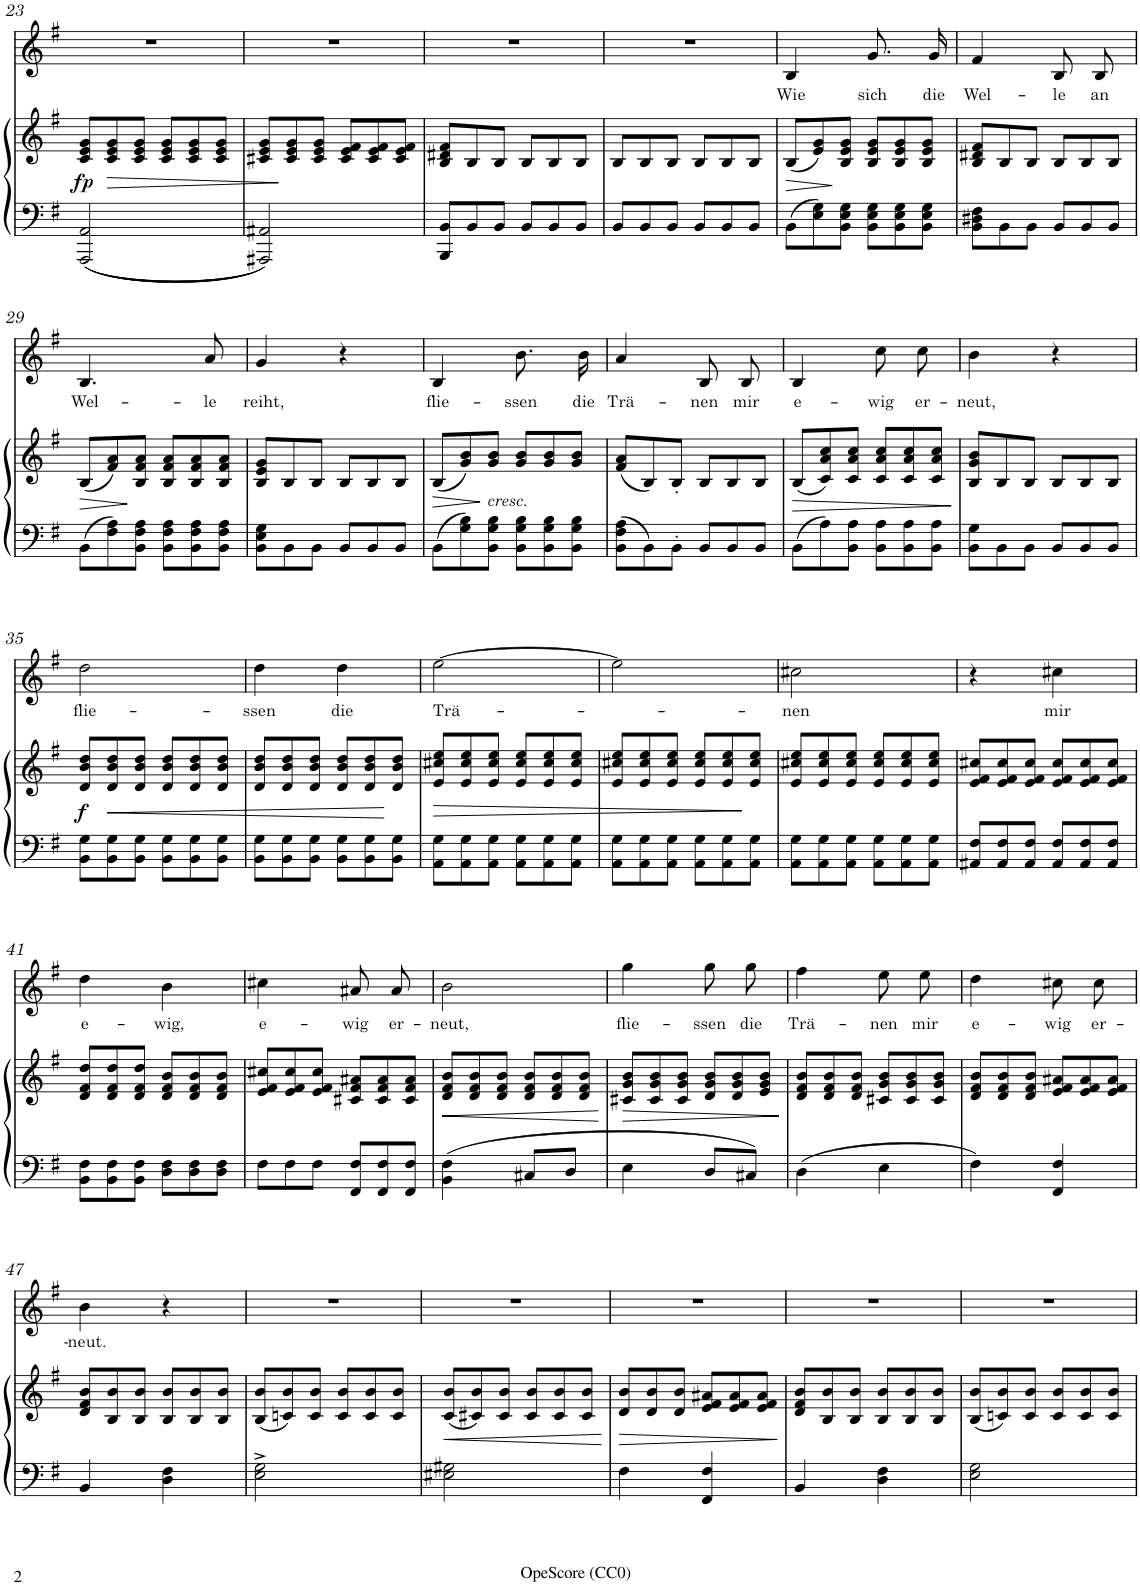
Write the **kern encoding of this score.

**kern	**kern	**dynam	**kern	**text
*part2	*part2	*part2	*part1	*part1
*staff3	*staff2	*staff2/3	*staff1	*staff1
*I"Piano	*	*	*I"Voice	*
*I'Pno	*	*	*	*
!!LO:PB:g=z
*clefF4	*clefG2	*	*clefG2	*
*k[f#]	*k[f#]	*	*k[f#]	*
*M2/4	*M2/4	*	*M2/4	*
*	*Xbrackettup	*	*	*
=23	=23	=23	=23	=23
!	!	!LO:DY:b	!	!
2AAA/ 2AA/	12c/ 12e/ 12g/L	fp	2r	.
!	!	!LO:HP:b	!	!
.	12c/ 12e/ 12g/	>	.	.
.	12c/ 12e/ 12g/J	.	.	.
.	12c/ 12e/ 12g/L	.	.	.
.	12c/ 12e/ 12g/	.	.	.
.	12c/ 12e/ 12g/J	.	.	.
=24	=24	=24	=24	=24
2AAA#X/ 2AA#X/	12c#X/ 12e/ 12g/L	.	2r	.
.	12c#/ 12e/ 12g/	]	.	.
.	12c#/ 12e/ 12g/J	.	.	.
.	12c#/ 12e/ 12f#/L	.	.	.
.	12c#/ 12e/ 12f#/	.	.	.
.	12c#/ 12e/ 12f#/J	.	.	.
=25	=25	=25	=25	=25
*Xbrackettup	*	*	*	*
12BBB/ 12BB/L	12B/ 12d#X/ 12f#/L	.	2r	.
12BB/	12B/	.	.	.
12BB/J	12B/J	.	.	.
12BB/L	12B/L	.	.	.
12BB/	12B/	.	.	.
12BB/J	12B/J	.	.	.
=26	=26	=26	=26	=26
12BB/L	12B/L	.	2r	.
12BB/	12B/	.	.	.
12BB/J	12B/J	.	.	.
12BB/L	12B/L	.	.	.
12BB/	12B/	.	.	.
12BB/J	12B/J	.	.	.
=27	=27	=27	=27	=27
!	!	!LO:HP:b	!	!LO:LY:b
12BB\L	(12B/L	>	4B/	Wie
12E\ 12G\	12e/ 12g/)	.	.	.
12BB\ 12E\ 12G\J	12B/ 12e/ 12g/J	]	.	.
!	!	!	!	!LO:LY:b
12BB\ 12E\ 12G\L	12B/ 12e/ 12g/L	.	8.g/L	sich
12BB\ 12E\ 12G\	12B/ 12e/ 12g/	.	.	.
12BB\ 12E\ 12G\J	12B/ 12e/ 12g/J	.	.	.
!	!	!	!	!LO:LY:b
.	.	.	16g/Jk	die
=28	=28	=28	=28	=28
!	!	!	!	!LO:LY:b
12BB\ 12D#X\ 12F#\L	12B/ 12d#X/ 12f#/L	.	4f#/	Wel-
12BB\	12B/	.	.	.
12BB\J	12B/J	.	.	.
!	!	!	!	!LO:LY:b
12BB/L	12B/L	.	8B/L	-le
12BB/	12B/	.	.	.
!	!	!	!	!LO:LY:b
.	.	.	8B/J	an
12BB/J	12B/J	.	.	.
!!LO:LB:g=z
=29	=29	=29	=29	=29
!	!	!LO:HP:b	!	!LO:LY:b
12BB\L	(12B/L	>	4.B/	Wel-
12F#\ 12A\	12f#/ 12a/)	.	.	.
12BB\ 12F#\ 12A\J	12B/ 12f#/ 12a/J	]	.	.
12BB\ 12F#\ 12A\L	12B/ 12f#/ 12a/L	.	.	.
12BB\ 12F#\ 12A\	12B/ 12f#/ 12a/	.	.	.
!	!	!	!	!LO:LY:b
.	.	.	8a/	-le
12BB\ 12F#\ 12A\J	12B/ 12f#/ 12a/J	.	.	.
=30	=30	=30	=30	=30
!	!	!	!	!LO:LY:b
12BB\ 12E\ 12G\L	12B/ 12e/ 12g/L	.	4g/	reiht,
12BB\	12B/	.	.	.
12BB\J	12B/J	.	.	.
12BB/L	12B/L	.	4r	.
12BB/	12B/	.	.	.
12BB/J	12B/J	.	.	.
=31	=31	=31	=31	=31
!	!	!LO:HP:b	!	!LO:LY:b
12BB\L	(12B/L	>	4B/	flie-
12G\ 12B\	12g/ 12b/)	.	.	.
!	!LO:TX:b:i:t=cresc.	!	!	!
12BB\ 12G\ 12B\J	12g/ 12b/J	]	.	.
!	!	!	!	!LO:LY:b
12BB\ 12G\ 12B\L	12g/ 12b/L	.	8.b\L	-ssen
12BB\ 12G\ 12B\	12g/ 12b/	.	.	.
12BB\ 12G\ 12B\J	12g/ 12b/J	.	.	.
!	!	!	!	!LO:LY:b
.	.	.	16b\Jk	die
=32	=32	=32	=32	=32
!	!	!	!	!LO:LY:b
12BB\ 12F#\ 12A\L	(12f#/ 12a/L	.	4a/	Trä-
12BB\	12B/)	.	.	.
12BB'\J	12B'/J	.	.	.
!	!	!	!	!LO:LY:b
12BB/L	12B/L	.	8B/L	-nen
12BB/	12B/	.	.	.
!	!	!	!	!LO:LY:b
.	.	.	8B/J	mir
12BB/J	12B/J	.	.	.
=33	=33	=33	=33	=33
!	!	!LO:HP:b	!	!LO:LY:b
12BB\L	(12B/L	>	4B/	e-
12A\	12c/ 12a/ 12cc/)	.	.	.
12BB\ 12A\J	12c/ 12a/ 12cc/J	.	.	.
!	!	!	!	!LO:LY:b
12BB\ 12A\L	12c/ 12a/ 12cc/L	.	8cc\L	-wig
12BB\ 12A\	12c/ 12a/ 12cc/	.	.	.
!	!	!	!	!LO:LY:b
.	.	.	8cc\J	er-
12BB\ 12A\J	12c/ 12a/ 12cc/J	.	.	.
.	.	]	.	.
=34	=34	=34	=34	=34
!	!	!	!	!LO:LY:b
12BB\ 12G\L	12B/ 12g/ 12b/L	.	4b\	-neut,
12BB\	12B/	.	.	.
12BB\J	12B/J	.	.	.
12BB/L	12B/L	.	4r	.
12BB/	12B/	.	.	.
12BB/J	12B/J	.	.	.
!!LO:LB:g=z
=35	=35	=35	=35	=35
!	!	!LO:DY:b	!	!LO:LY:b
12BB\ 12G\L	12d/ 12b/ 12dd/L	f	2dd\	flie-
!	!	!LO:HP:b	!	!
12BB\ 12G\	12d/ 12b/ 12dd/	<	.	.
12BB\ 12G\J	12d/ 12b/ 12dd/J	.	.	.
12BB\ 12G\L	12d/ 12b/ 12dd/L	.	.	.
12BB\ 12G\	12d/ 12b/ 12dd/	.	.	.
12BB\ 12G\J	12d/ 12b/ 12dd/J	.	.	.
=36	=36	=36	=36	=36
!	!	!	!	!LO:LY:b
12BB\ 12G\L	12d/ 12b/ 12dd/L	.	4dd\	-ssen
12BB\ 12G\	12d/ 12b/ 12dd/	.	.	.
12BB\ 12G\J	12d/ 12b/ 12dd/J	.	.	.
!	!	!	!	!LO:LY:b
12BB\ 12G\L	12d/ 12b/ 12dd/L	.	4dd\	die
12BB\ 12G\	12d/ 12b/ 12dd/	.	.	.
12BB\ 12G\J	12d/ 12b/ 12dd/J	[	.	.
=37	=37	=37	=37	=37
!	!	!LO:HP:b	!	!LO:LY:b
12AA\ 12G\L	12e/ 12cc#X/ 12ee/L	>	[2ee\	Trä-
12AA\ 12G\	12e/ 12cc#/ 12ee/	.	.	.
12AA\ 12G\J	12e/ 12cc#/ 12ee/J	.	.	.
12AA\ 12G\L	12e/ 12cc#/ 12ee/L	.	.	.
12AA\ 12G\	12e/ 12cc#/ 12ee/	.	.	.
12AA\ 12G\J	12e/ 12cc#/ 12ee/J	.	.	.
=38	=38	=38	=38	=38
12AA\ 12G\L	12e/ 12cc#X/ 12ee/L	.	2ee\]	.
12AA\ 12G\	12e/ 12cc#/ 12ee/	.	.	.
12AA\ 12G\J	12e/ 12cc#/ 12ee/J	.	.	.
12AA\ 12G\L	12e/ 12cc#/ 12ee/L	.	.	.
12AA\ 12G\	12e/ 12cc#/ 12ee/	.	.	.
12AA\ 12G\J	12e/ 12cc#/ 12ee/J	]	.	.
=39	=39	=39	=39	=39
!	!	!	!	!LO:LY:b
12AA\ 12G\L	12e/ 12cc#X/ 12ee/L	.	2cc#X\	-nen
12AA\ 12G\	12e/ 12cc#/ 12ee/	.	.	.
12AA\ 12G\J	12e/ 12cc#/ 12ee/J	.	.	.
12AA\ 12G\L	12e/ 12cc#/ 12ee/L	.	.	.
12AA\ 12G\	12e/ 12cc#/ 12ee/	.	.	.
12AA\ 12G\J	12e/ 12cc#/ 12ee/J	.	.	.
=40	=40	=40	=40	=40
12AA#X/ 12F#/L	12e/ 12f#/ 12cc#X/L	.	4r	.
12AA#/ 12F#/	12e/ 12f#/ 12cc#/	.	.	.
12AA#/ 12F#/J	12e/ 12f#/ 12cc#/J	.	.	.
!	!	!	!	!LO:LY:b
12AA#/ 12F#/L	12e/ 12f#/ 12cc#/L	.	4cc#X\	mir
12AA#/ 12F#/	12e/ 12f#/ 12cc#/	.	.	.
12AA#/ 12F#/J	12e/ 12f#/ 12cc#/J	.	.	.
!!LO:LB:g=z
=41	=41	=41	=41	=41
!	!	!	!	!LO:LY:b
12BB\ 12F#\L	12d/ 12f#/ 12dd/L	.	4dd\	e-
12BB\ 12F#\	12d/ 12f#/ 12dd/	.	.	.
12BB\ 12F#\J	12d/ 12f#/ 12dd/J	.	.	.
!	!	!	!	!LO:LY:b
12D\ 12F#\L	12d/ 12f#/ 12b/L	.	4b\	-wig,
12D\ 12F#\	12d/ 12f#/ 12b/	.	.	.
12D\ 12F#\J	12d/ 12f#/ 12b/J	.	.	.
=42	=42	=42	=42	=42
!	!	!	!	!LO:LY:b
12F#\L	12e/ 12f#/ 12cc#X/L	.	4cc#X\	e-
12F#\	12e/ 12f#/ 12cc#/	.	.	.
12F#\J	12e/ 12f#/ 12cc#/J	.	.	.
!	!	!	!	!LO:LY:b
12FF#/ 12F#/L	12c#X/ 12f#/ 12a#X/L	.	8a#X/L	-wig
12FF#/ 12F#/	12c#/ 12f#/ 12a#/	.	.	.
!	!	!	!	!LO:LY:b
.	.	.	8a#/J	er-
12FF#/ 12F#/J	12c#/ 12f#/ 12a#/J	.	.	.
=43	=43	=43	=43	=43
!	!	!LO:HP:b	!	!LO:LY:b
4BB\ 4F#\	12d/ 12f#/ 12b/L	<	2b\	-neut,
.	12d/ 12f#/ 12b/	.	.	.
.	12d/ 12f#/ 12b/J	.	.	.
8C#X/L	12d/ 12f#/ 12b/L	.	.	.
.	12d/ 12f#/ 12b/	.	.	.
8D/J	.	.	.	.
.	12d/ 12f#/ 12b/J	.	.	.
.	.	[	.	.
=44	=44	=44	=44	=44
!	!	!LO:HP:b	!	!LO:LY:b
4E\	12c#X/ 12g/ 12b/L	>	4gg\	flie-
.	12c#/ 12g/ 12b/	.	.	.
.	12c#/ 12g/ 12b/J	.	.	.
!	!	!	!	!LO:LY:b
8D/L	12d/ 12g/ 12b/L	.	8gg\L	-ssen
.	12d/ 12g/ 12b/	.	.	.
!	!	!	!	!LO:LY:b
8C#X/J	.	.	8gg\J	die
.	12e/ 12g/ 12b/J	.	.	.
.	.	]	.	.
=45	=45	=45	=45	=45
!	!	!	!	!LO:LY:b
4D\	12d/ 12f#/ 12b/L	.	4ff#\	Trä-
.	12d/ 12f#/ 12b/	.	.	.
.	12d/ 12f#/ 12b/J	.	.	.
!	!	!	!	!LO:LY:b
4E\	12c#X/ 12g/ 12b/L	.	8ee\L	-nen
.	12c#/ 12g/ 12b/	.	.	.
!	!	!	!	!LO:LY:b
.	.	.	8ee\J	mir
.	12c#/ 12g/ 12b/J	.	.	.
=46	=46	=46	=46	=46
!	!	!	!	!LO:LY:b
4F#\	12d/ 12f#/ 12b/L	.	4dd\	e-
.	12d/ 12f#/ 12b/	.	.	.
.	12d/ 12f#/ 12b/J	.	.	.
!	!	!	!	!LO:LY:b
4FF#/ 4F#/	12e/ 12f#/ 12a#X/L	.	8cc#X\L	-wig
.	12e/ 12f#/ 12a#/	.	.	.
!	!	!	!	!LO:LY:b
.	.	.	8cc#\J	er-
.	12e/ 12f#/ 12a#/J	.	.	.
!!LO:LB:g=z
=47	=47	=47	=47	=47
!	!	!	!	!LO:LY:b
4BB/	12d/ 12f#/ 12b/L	.	4b\	neut.
.	12B/ 12b/	.	.	.
.	12B/ 12b/J	.	.	.
4D\ 4F#\	12B/ 12b/L	.	4r	.
.	12B/ 12b/	.	.	.
.	12B/ 12b/J	.	.	.
=48	=48	=48	=48	=48
2E\^ 2G\^	(12B/ 12b/L	.	2r	.
.	12cn/ 12b/)	.	.	.
.	12c/ 12b/J	.	.	.
.	12c/ 12b/L	.	.	.
.	12c/ 12b/	.	.	.
.	12c/ 12b/J	.	.	.
=49	=49	=49	=49	=49
!	!	!LO:HP:b	!	!
2E#X\ 2G#X\	(12c/ 12b/L	<	2r	.
.	12c#X/ 12b/)	.	.	.
.	12c#/ 12b/J	.	.	.
.	12c#/ 12b/L	.	.	.
.	12c#/ 12b/	.	.	.
.	12c#/ 12b/J	.	.	.
.	.	[	.	.
=50	=50	=50	=50	=50
!	!	!LO:HP:b	!	!
4F#\	12d/ 12b/L	>	2r	.
.	12d/ 12b/	.	.	.
.	12d/ 12b/J	.	.	.
4FF#/ 4F#/	12e/ 12f#/ 12a#X/L	.	.	.
.	12e/ 12f#/ 12a#/	.	.	.
.	12e/ 12f#/ 12a#/J	.	.	.
.	.	]	.	.
=51	=51	=51	=51	=51
4BB/	12d/ 12f#/ 12b/L	.	2r	.
.	12B/ 12b/	.	.	.
.	12B/ 12b/J	.	.	.
4D\ 4F#\	12B/ 12b/L	.	.	.
.	12B/ 12b/	.	.	.
.	12B/ 12b/J	.	.	.
=52	=52	=52	=52	=52
2E\ 2G\	(12B/ 12b/L	.	2r	.
.	12cn/ 12b/)	.	.	.
.	12c/ 12b/J	.	.	.
.	12c/ 12b/L	.	.	.
.	12c/ 12b/	.	.	.
.	12c/ 12b/J	.	.	.
=	=	=	=	=
*-	*-	*-	*-	*-
